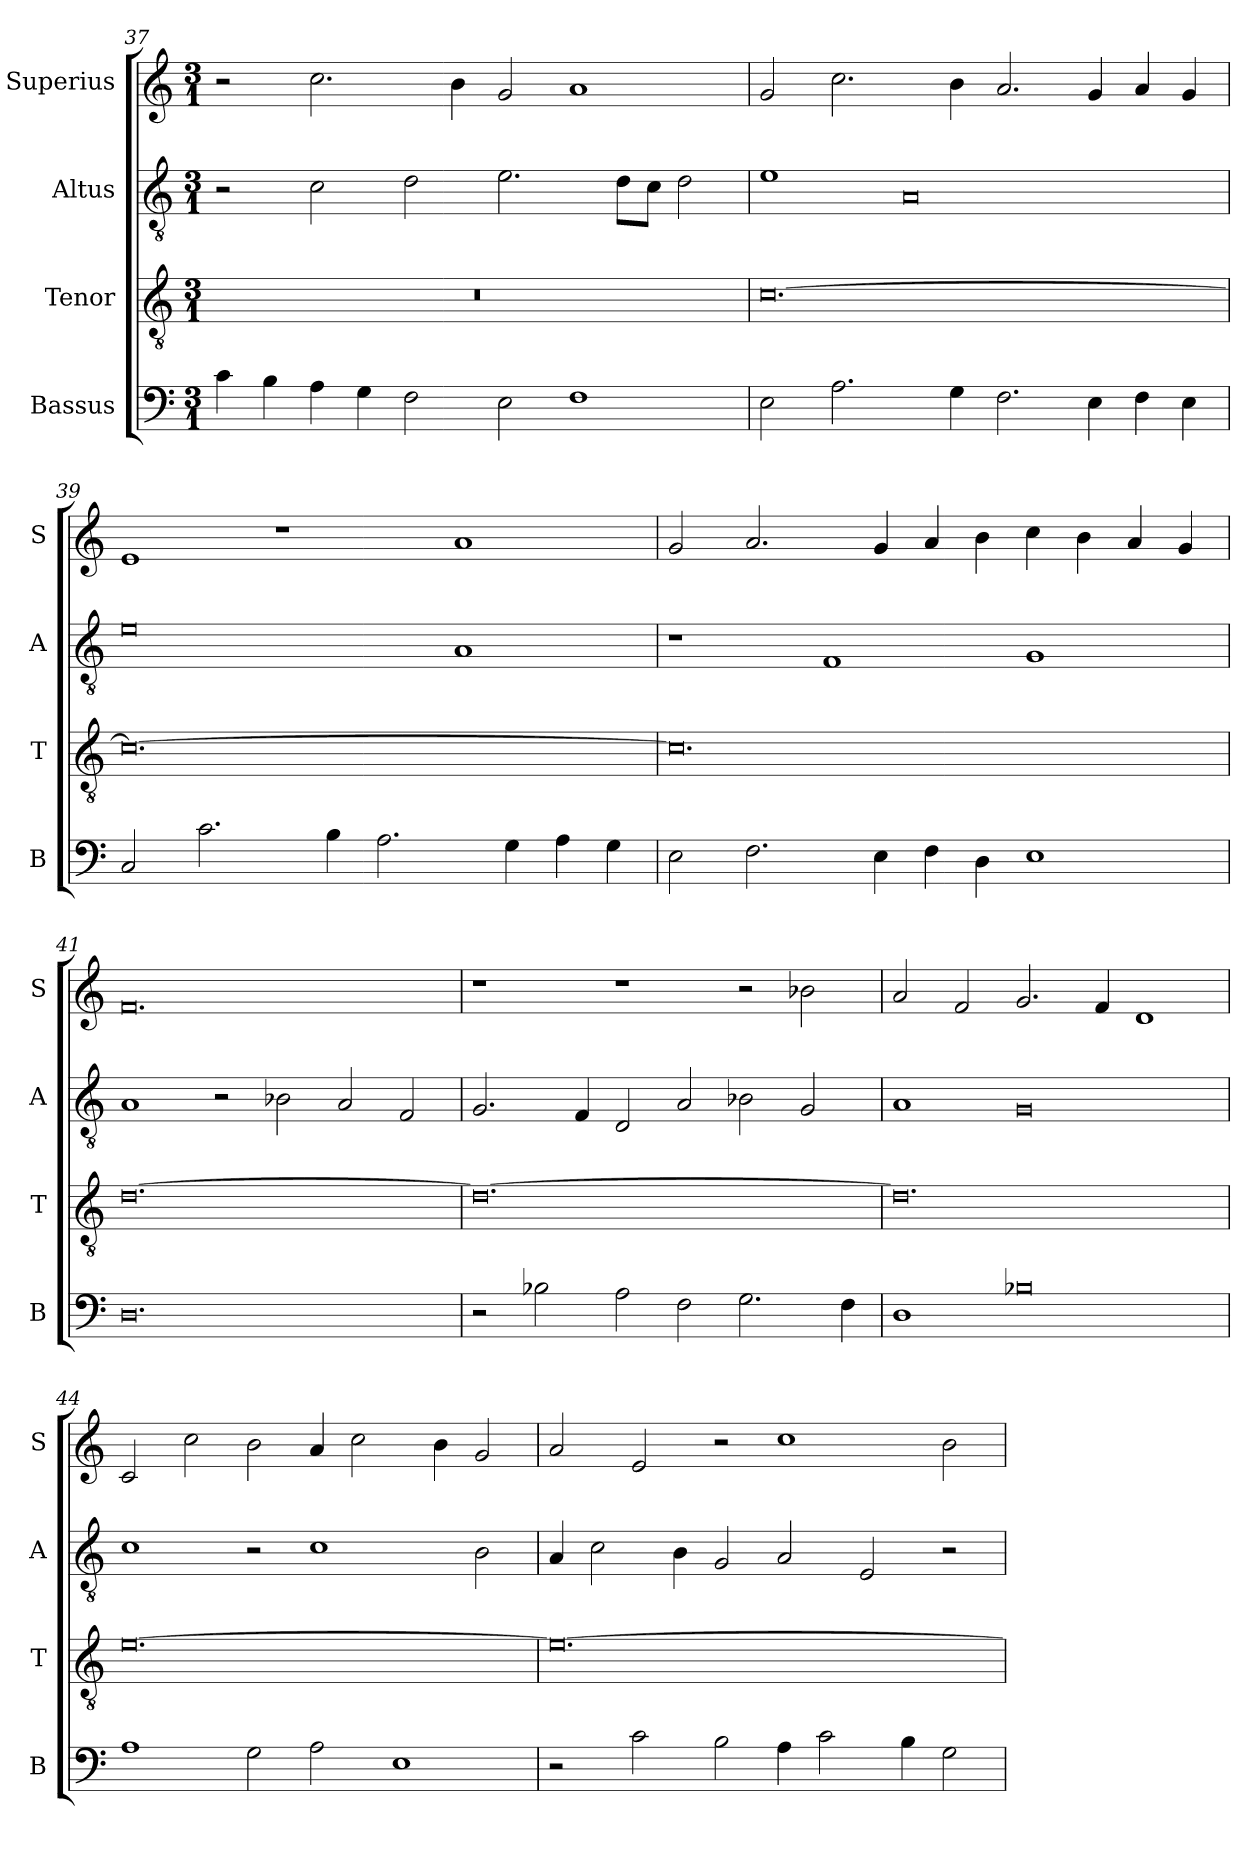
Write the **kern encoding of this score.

**kern	**kern	**kern	**kern
*part4	*part3	*part2	*part1
*staff4	*staff3	*staff2	*staff1
*I"Bassus	*I"Tenor	*I"Altus	*I"Superius
*I'B	*I'T	*I'A	*I'S
*clefF4	*clefGv2	*clefGv2	*clefG2
*k[]	*k[]	*k[]	*k[]
*M3/1	*M3/1	*M3/1	*M3/1
=37	=37	=37	=37
4c\	0.r	2r	2r
4B\	.	.	.
4A\	.	2c\	2.cc\
4G\	.	.	.
2F\	.	2d\	.
.	.	.	4b\
2E\	.	2.e\	2g/
1F	.	.	1a
.	.	8d\L	.
.	.	8c\J	.
.	.	2d\	.
=38	=38	=38	=38
2E\	[0.c	1e	2g/
2.A\	.	.	2.cc\
.	.	0A	.
4G\	.	.	4b\
2.F\	.	.	2.a/
4E\	.	.	4g/
4F\	.	.	4a/
4E\	.	.	4g/
=39	=39	=39	=39
2C/	0.c_	0e	1e
2.c\	.	.	.
.	.	.	1r
4B\	.	.	.
2.A\	.	.	.
.	.	1A	1a
4G\	.	.	.
4A\	.	.	.
4G\	.	.	.
=40	=40	=40	=40
2E\	0.c]	1r	2g/
2.F\	.	.	2.a/
.	.	1F	.
4E\	.	.	4g/
4F\	.	.	4a/
4D\	.	.	4b\
1E	.	1G	4cc\
.	.	.	4b\
.	.	.	4a/
.	.	.	4g/
=41	=41	=41	=41
0.D	[0.d	1A	0.f
.	.	2r	.
.	.	2B-X\	.
.	.	2A/	.
.	.	2F/	.
=42	=42	=42	=42
2r	0.d_	2.G/	1r
2B-X\	.	.	.
.	.	4F/	.
2A\	.	2D/	1r
2F\	.	2A/	.
2.G\	.	2B-X\	2r
.	.	2G/	2b-X\
4F\	.	.	.
=43	=43	=43	=43
1D	0.d]	1A	2a/
.	.	.	2f/
0B-X	.	0G	2.g/
.	.	.	4f/
.	.	.	1d
=44	=44	=44	=44
1A	[0.e	1c	2c/
.	.	.	2cc\
2G\	.	2r	2b\
2A\	.	1c	4a/
.	.	.	2cc\
1E	.	.	.
.	.	.	4b\
.	.	2B\	2g/
=45	=45	=45	=45
2r	0.e_	4A/	2a/
.	.	2c\	.
2c\	.	.	2e/
.	.	4B\	.
2B\	.	2G/	2r
4A\	.	2A/	1cc
2c\	.	.	.
.	.	2E/	.
4B\	.	.	.
2G\	.	2r	2b\
=	=	=	=
*-	*-	*-	*-
